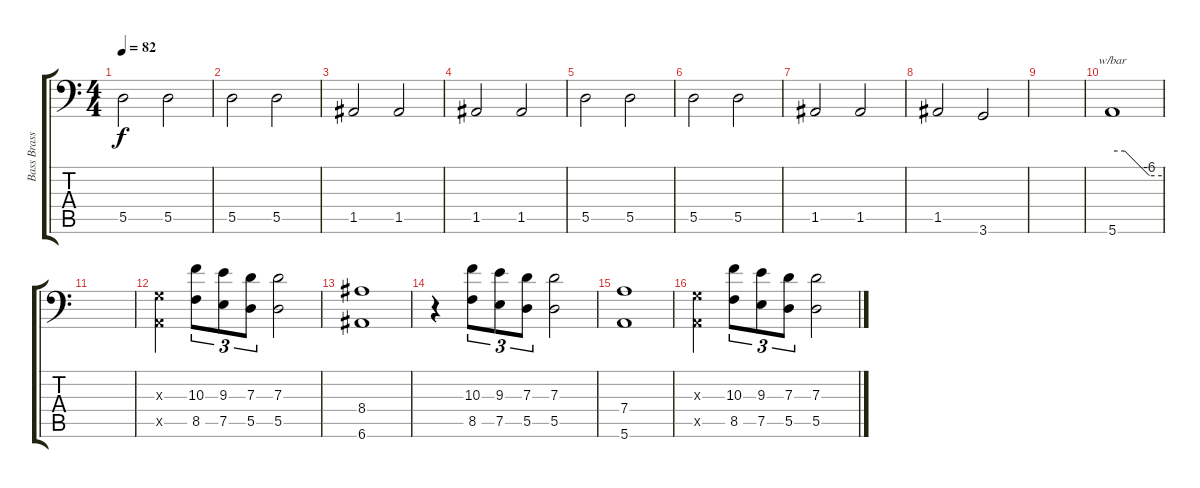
\track ("Bass Brass" "Bass Brass") {instrument synthbass1}
\staff {score tabs}
\tuning (E3 B2 G2 D2 A1 E1) {hide}
\ts (4 4)
\tempo 82
\clef f4
\ks c
5.5.2{dy f} 5.5.2 |
5.5.2 5.5.2 |
1.5.2 1.5.2 |
1.5.2 1.5.2 |
5.5.2{volume 9} 5.5.2 |
5.5.2 5.5.2 |
1.5.2 1.5.2 |
1.5.2 3.6.2 |
|
5.6.1{tbe (custom default 0 0 15 0 45 -24 60 -24)} |
|
(0.3{x} 0.5{x}).4{volume 12 instrument brightacousticpiano} (10.3 8.5).8{tu (3 2)} (9.3 7.5).8{tu (3 2)} (7.3 5.5).8{tu (3 2)} (7.3 5.5).2 |
(8.4 6.6).1 |
r.4 (10.3 8.5).8{tu (3 2)} (9.3 7.5).8{tu (3 2)} (7.3 5.5).8{tu (3 2)} (7.3 5.5).2 |
(7.4 5.6).1 |
(0.3{x} 0.5{x}).4 (10.3 8.5).8{tu (3 2)} (9.3 7.5).8{tu (3 2)} (7.3 5.5).8{tu (3 2)} (7.3 5.5).2
